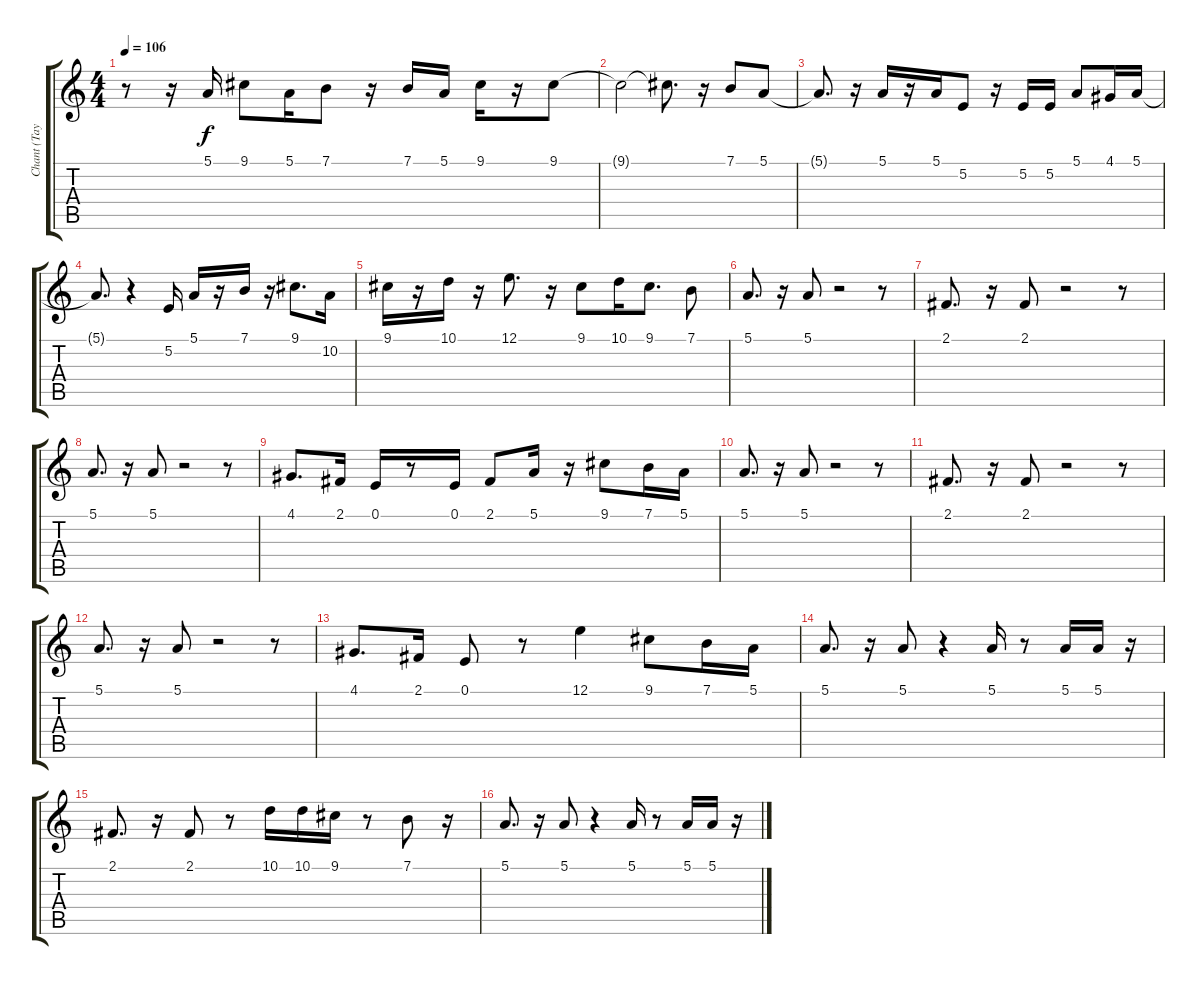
\track ("Chant (Taylor)" "Chant (Tay") {instrument lead2sawtooth}
\staff {score tabs}
\tuning (E4 B3 G3 D3 A2 E2) {hide}
\ts (4 4)
\tempo 106
\clef g2
\ks c
r.8{dy f} r.16 5.1.16 9.1.8 5.1.16 7.1.8 r.16 7.1.16 5.1.16 9.1.16 r.16 9.1.8 |
9.1{t}.2 9.1{t}.8{d} r.16 7.1.8 5.1.8 |
5.1{t}.8{d} r.16 5.1.16 r.16 5.1.16 5.2.8 r.16 5.2.16 5.2.16 5.1.8 4.1.16 5.1.16 |
5.1{t}.8{d} r.4 5.2.16 5.1.16 r.16 7.1.16 r.16 9.1.8{d} 10.2.16 |
9.1.16 r.16 10.1.16 r.16 12.1.8{d} r.16 9.1.8 10.1.16 9.1.8{d} 7.1.8 |
5.1.8{d} r.16 5.1.8 r.2 r.8 |
2.1.8{d} r.16 2.1.8 r.2 r.8 |
5.1.8{d} r.16 5.1.8 r.2 r.8 |
4.1.8{d} 2.1.16 0.1.16 r.8 0.1.16 2.1.8 5.1.16 r.16 9.1.8 7.1.16 5.1.16 |
5.1.8{d} r.16 5.1.8 r.2 r.8 |
2.1.8{d} r.16 2.1.8 r.2 r.8 |
5.1.8{d} r.16 5.1.8 r.2 r.8 |
4.1.8{d} 2.1.16 0.1.8 r.8 12.1.4 9.1.8 7.1.16 5.1.16 |
5.1.8{d} r.16 5.1.8 r.4 5.1.16 r.8 5.1.16 5.1.16 r.16 |
2.1.8{d} r.16 2.1.8 r.8 10.1.16 10.1.16 9.1.16 r.8 7.1.8 r.16 |
5.1.8{d} r.16 5.1.8 r.4 5.1.16 r.8 5.1.16 5.1.16 r.16
